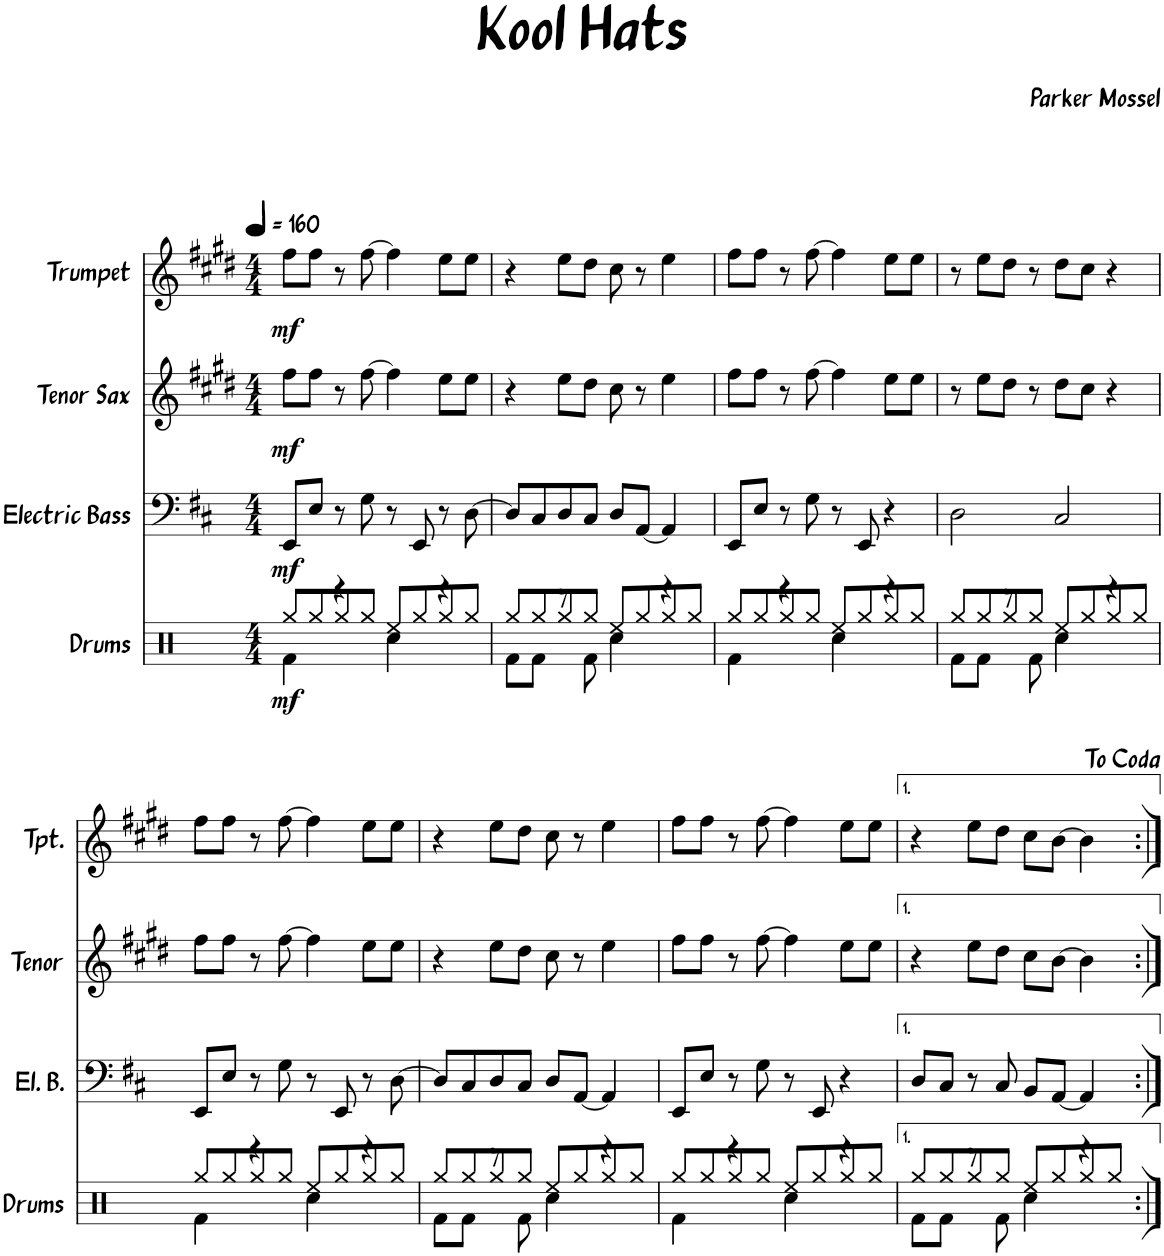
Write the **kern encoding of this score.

**kern	**dynam	**kern	**dynam	**kern	**dynam	**kern	**dynam
*part4	*part4	*part3	*part3	*part2	*part2	*part1	*part1
*staff4	*staff4	*staff3	*staff3	*staff2	*staff2	*staff1	*staff1
*I"Drums	*	*I"Electric Bass	*	*I"Tenor Sax	*	*I"Trumpet	*
*I'Drums	*	*I'El. B.	*	*I'Tenor	*	*I'Tpt.	*
*clefX	*	*clefF4	*	*clefG2	*	*clefG2	*
*	*	*Trd7c12	*	*Trd8c14	*	*Trd1c2	*
*k[]	*	*k[f#c#]	*	*k[f#c#g#d#]	*	*k[f#c#g#d#]	*
*M4/4	*	*M4/4	*	*M4/4	*	*M4/4	*
*MM160	*	*MM160	*	*MM160	*	*MM160	*
=1	=1	=1	=1	=1	=1	=1	=1
*^	*	*	*	*	*	*	*
!	!	!LO:DY:b	!	!LO:DY:b	!	!LO:DY:b	!	!LO:DY:b
4Rf\	8Rgg/L	mf	8EE/L	mf	8ff#\L	mf	8ff#\L	mf
.	8Rgg/	.	8E/J	.	8ff#\J	.	8ff#\J	.
4r	8Rgg/	.	8r	.	8r	.	8r	.
.	8Rgg/J	.	8G\	.	[8ff#\	.	[8ff#\	.
4Rcc\	8Ree/L	.	8r	.	4ff#\]	.	4ff#\]	.
.	8Rgg/	.	8EE/	.	.	.	.	.
4r	8Rgg/	.	8r	.	8ee\L	.	8ee\L	.
.	8Rgg/J	.	[8D\	.	8ee\J	.	8ee\J	.
=2	=2	=2	=2	=2	=2	=2	=2	=2
8Rf\L	8Rgg/L	.	8D/L]	.	4r	.	4r	.
8Rf\J	8Rgg/	.	8C#/	.	.	.	.	.
8r	8Rgg/	.	8D/	.	8ee\L	.	8ee\L	.
8Rf\	8Rgg/J	.	8C#/J	.	8dd#\J	.	8dd#\J	.
4Rcc\	8Ree/L	.	8D/L	.	8cc#\	.	8cc#\	.
.	8Rgg/	.	[8AA/J	.	8r	.	8r	.
4r	8Rgg/	.	4AA/]	.	4ee\	.	4ee\	.
.	8Rgg/J	.	.	.	.	.	.	.
=3	=3	=3	=3	=3	=3	=3	=3	=3
4Rf\	8Rgg/L	.	8EE/L	.	8ff#\L	.	8ff#\L	.
.	8Rgg/	.	8E/J	.	8ff#\J	.	8ff#\J	.
4r	8Rgg/	.	8r	.	8r	.	8r	.
.	8Rgg/J	.	8G\	.	[8ff#\	.	[8ff#\	.
4Rcc\	8Ree/L	.	8r	.	4ff#\]	.	4ff#\]	.
.	8Rgg/	.	8EE/	.	.	.	.	.
4r	8Rgg/	.	4r	.	8ee\L	.	8ee\L	.
.	8Rgg/J	.	.	.	8ee\J	.	8ee\J	.
=4	=4	=4	=4	=4	=4	=4	=4	=4
8Rf\L	8Rgg/L	.	2D\	.	8r	.	8r	.
8Rf\J	8Rgg/	.	.	.	8ee\L	.	8ee\L	.
8r	8Rgg/	.	.	.	8dd#\J	.	8dd#\J	.
8Rf\	8Rgg/J	.	.	.	8r	.	8r	.
4Rcc\	8Ree/L	.	2C#/	.	8dd#\L	.	8dd#\L	.
.	8Rgg/	.	.	.	8cc#\J	.	8cc#\J	.
4r	8Rgg/	.	.	.	4r	.	4r	.
.	8Rgg/J	.	.	.	.	.	.	.
!!LO:LB:g=z
=5	=5	=5	=5	=5	=5	=5	=5	=5
4Rf\	8Rgg/L	.	8EE/L	.	8ff#\L	.	8ff#\L	.
.	8Rgg/	.	8E/J	.	8ff#\J	.	8ff#\J	.
4r	8Rgg/	.	8r	.	8r	.	8r	.
.	8Rgg/J	.	8G\	.	[8ff#\	.	[8ff#\	.
4Rcc\	8Ree/L	.	8r	.	4ff#\]	.	4ff#\]	.
.	8Rgg/	.	8EE/	.	.	.	.	.
4r	8Rgg/	.	8r	.	8ee\L	.	8ee\L	.
.	8Rgg/J	.	[8D\	.	8ee\J	.	8ee\J	.
=6	=6	=6	=6	=6	=6	=6	=6	=6
8Rf\L	8Rgg/L	.	8D/L]	.	4r	.	4r	.
8Rf\J	8Rgg/	.	8C#/	.	.	.	.	.
8r	8Rgg/	.	8D/	.	8ee\L	.	8ee\L	.
8Rf\	8Rgg/J	.	8C#/J	.	8dd#\J	.	8dd#\J	.
4Rcc\	8Ree/L	.	8D/L	.	8cc#\	.	8cc#\	.
.	8Rgg/	.	[8AA/J	.	8r	.	8r	.
4r	8Rgg/	.	4AA/]	.	4ee\	.	4ee\	.
.	8Rgg/J	.	.	.	.	.	.	.
=7	=7	=7	=7	=7	=7	=7	=7	=7
4Rf\	8Rgg/L	.	8EE/L	.	8ff#\L	.	8ff#\L	.
.	8Rgg/	.	8E/J	.	8ff#\J	.	8ff#\J	.
4r	8Rgg/	.	8r	.	8r	.	8r	.
.	8Rgg/J	.	8G\	.	[8ff#\	.	[8ff#\	.
4Rcc\	8Ree/L	.	8r	.	4ff#\]	.	4ff#\]	.
.	8Rgg/	.	8EE/	.	.	.	.	.
4r	8Rgg/	.	4r	.	8ee\L	.	8ee\L	.
.	8Rgg/J	.	.	.	8ee\J	.	8ee\J	.
=8	=8	=8	=8	=8	=8	=8	=8	=8
8Rf\L	8Rgg/L	.	8D/L	.	4r	.	4r	.
8Rf\J	8Rgg/	.	8C#/J	.	.	.	.	.
8r	8Rgg/	.	8r	.	8ee\L	.	8ee\L	.
8Rf\	8Rgg/J	.	8C#/	.	8dd#\J	.	8dd#\J	.
4Rcc\	8Ree/L	.	8BB/L	.	8cc#\L	.	8cc#\L	.
.	8Rgg/	.	[8AA/J	.	[8b\J	.	[8b\J	.
4r	8Rgg/	.	4AA/]	.	4b\]	.	4b\]	.
.	8Rgg/J	.	.	.	.	.	.	.
*v	*v	*	*	*	*	*	*	*
=:|!	=:|!	=:|!	=:|!	=:|!	=:|!	=:|!	=:|!
*-	*-	*-	*-	*-	*-	*-	*-
